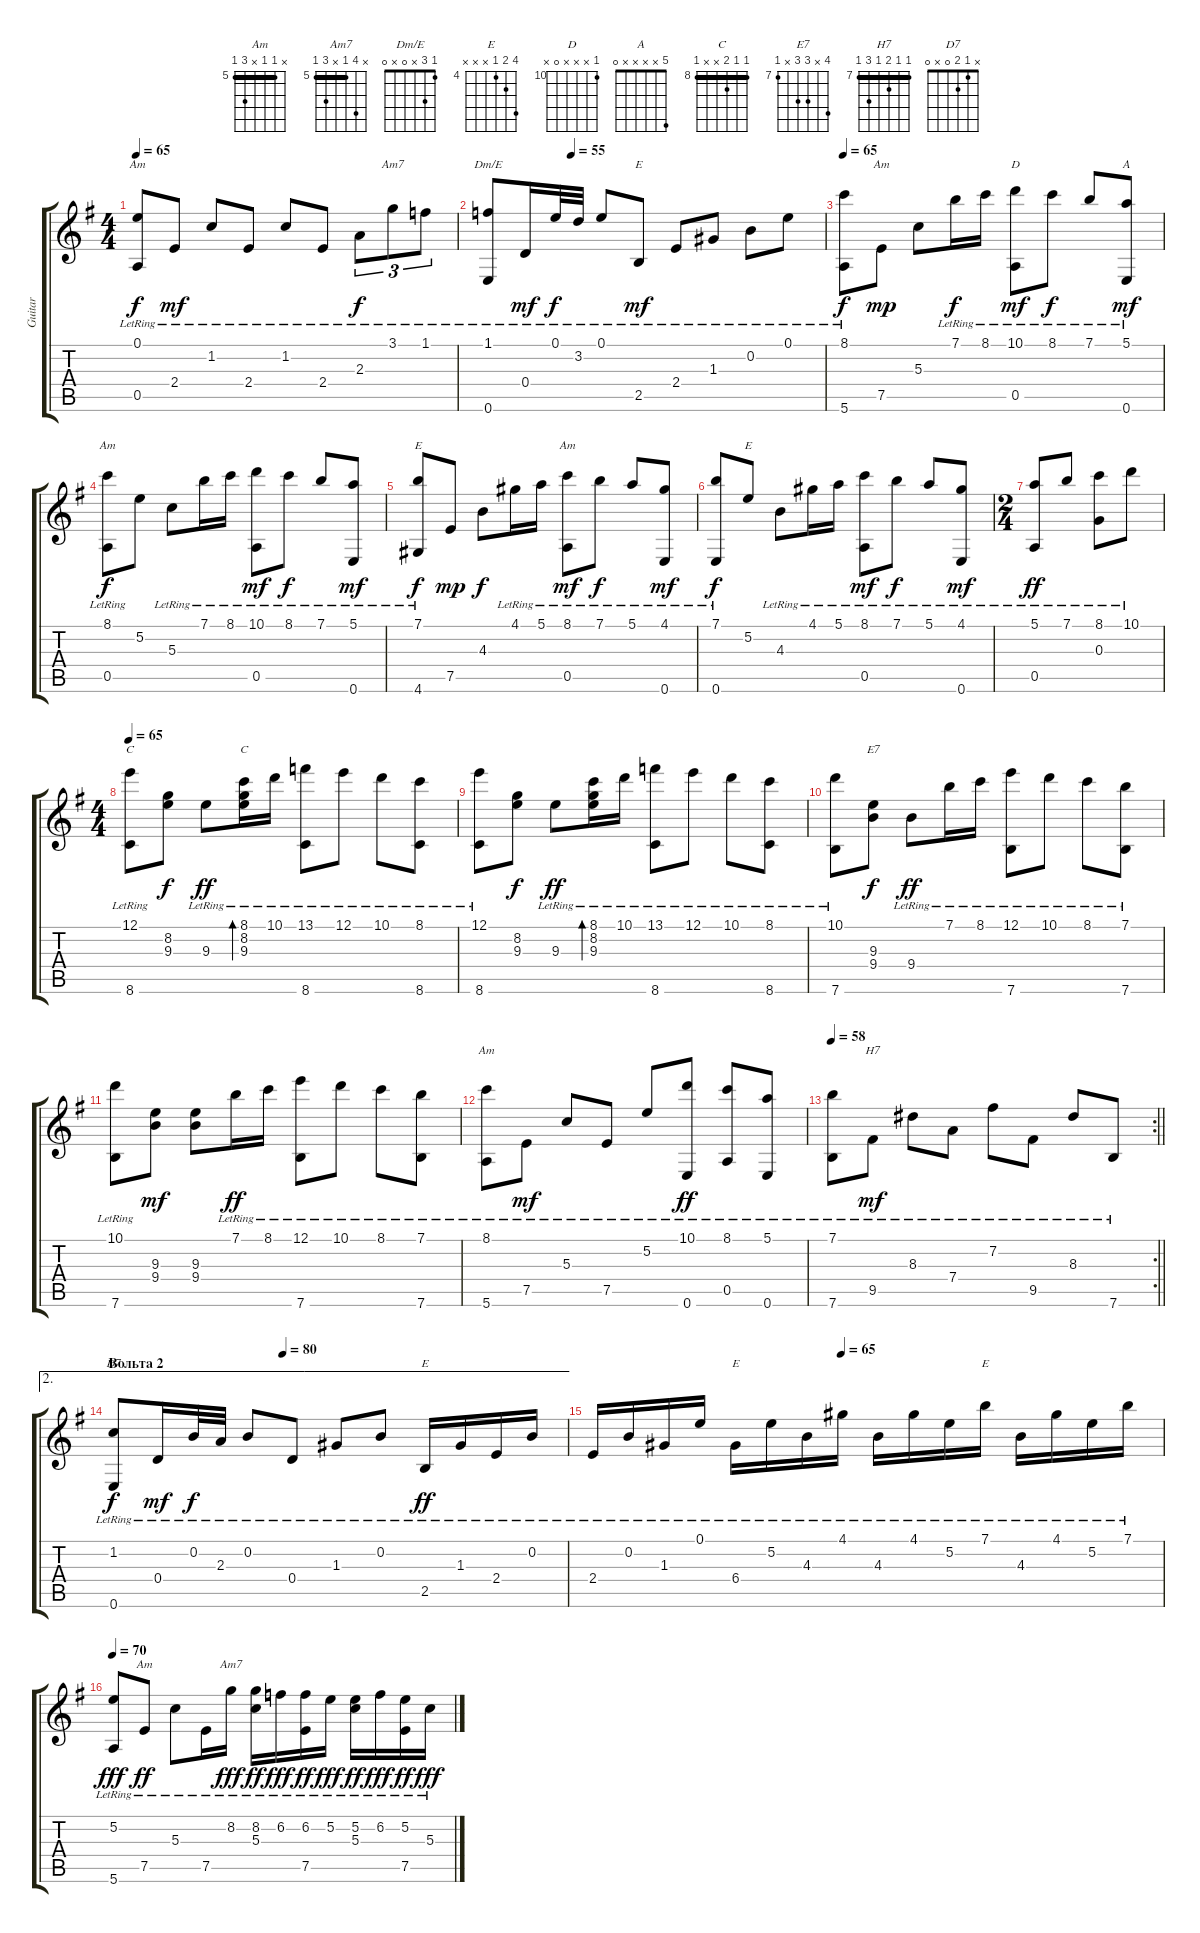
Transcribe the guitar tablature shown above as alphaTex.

\track ("Guitar" "Guitar") {instrument acousticguitarnylon}
\staff {score tabs}
\tuning (E4 B3 G3 D3 A2 E2) {hide}
\chord ("Am" 0 1 2 2 0 0)
\chord ("Am7" 3 1 2 2 x x)
\chord ("Dm/E" 1 3 x 0 x 0)
\chord ("E" 0 0 1 2 2 x)
\chord ("Am" 8 x 5 x 7 5) {firstfret 5 barre 5}
\chord ("D" 10 x x x 0 x) {firstfret 10}
\chord ("A" 5 x x x x 0)
\chord ("Am" 8 5 5 x 0 x) {firstfret 5 barre 5}
\chord ("E" 7 x 4 x 7 4) {firstfret 4 barre 4}
\chord ("Am" 8 x x x 0 x) {firstfret 8}
\chord ("E" 7 5 4 x x 0) {firstfret 4 barre 4}
\chord ("C" 12 8 9 x x 8) {firstfret 8 barre 8}
\chord ("C" 8 8 9 x x 8) {firstfret 8 barre 8}
\chord ("E7" 10 x 9 9 x 7) {firstfret 7 barre 7}
\chord ("Am" 8 5 5 x 7 5) {firstfret 5 barre 5}
\chord ("H7" 7 7 8 7 9 7) {firstfret 7 barre 7}
\chord ("D7" x 1 2 0 x 0)
\chord ("E" x 0 1 2 2 x)
\chord ("E" 4 5 4 6 x x) {firstfret 4 barre 4}
\chord ("E" 7 5 4 x x x) {firstfret 4 barre 4}
\chord ("Am" x 5 5 x 7 5) {firstfret 5 barre 5}
\chord ("Am7" x 8 5 x 7 5) {firstfret 5 barre 5}
\ts (4 4)
\tempo 65
\clef g2
\ks eminor
(0.1{lr} 0.5{lr}).8{ch "Am" dy f} 2.4{lr}.8{dy mf} 1.2{lr}.8 2.4{lr}.8 1.2{lr}.8 2.4{lr}.8 2.3{lr}.8{tu (3 2) dy f} 3.1{lr}.8{tu (3 2) ch "Am7"} 1.1{lr}.8{tu (3 2)} |
\tempo (55 0.25)
(1.1{lr} 0.6{lr}).8{ch "Dm/E"} 0.4{lr}.16{dy mf} 0.1{lr}.32{dy f} 3.2{lr}.32 0.1{lr}.8{volume 10} 2.5{lr}.8{ch "E" dy mf} 2.4{lr}.8 1.3{lr}.8 0.2{lr}.8 0.1{lr}.8 |
\tempo 65
(8.1{lr} 5.6{lr}).8{dy f volume 13} 7.5.8{ch "Am" dy mp} 5.3.8 7.1{lr}.16{dy f} 8.1{lr}.16 (10.1{lr} 0.5{lr}).8{ch "D" dy mf} 8.1{lr}.8{dy f} 7.1{lr}.8 (5.1{lr} 0.6{lr}).8{ch "A" dy mf} |
(8.1{lr} 0.5{lr}).8{ch "Am" dy f} 5.2.8 5.3{lr}.8 7.1{lr}.16 8.1{lr}.16 (10.1{lr} 0.5{lr}).8{dy mf} 8.1{lr}.8{dy f} 7.1{lr}.8 (5.1{lr} 0.6{lr}).8{dy mf} |
(7.1{lr} 4.6{lr}).8{ch "E" dy f} 7.5.8{dy mp} 4.3.8{dy f} 4.1{lr}.16 5.1{lr}.16 (8.1{lr} 0.5{lr}).8{ch "Am" dy mf} 7.1{lr}.8{dy f} 5.1{lr}.8 (4.1{lr} 0.6{lr}).8{dy mf} |
(7.1{lr} 0.6{lr}).8{dy f} 5.2.8{ch "E"} 4.3{lr}.8 4.1{lr}.16 5.1{lr}.16 (8.1{lr} 0.5{lr}).8{dy mf volume 14} 7.1{lr}.8{dy f} 5.1{lr}.8 (4.1{lr} 0.6{lr}).8{dy mf} |
\ts (2 4)
(5.1{lr} 0.5{lr}).8{dy ff volume 15} 7.1{lr}.8 (8.1{lr} 0.3{lr}).8 10.1{lr}.8 |
\ts (4 4)
\tempo 65
(12.1{lr} 8.6{lr}).8{ch "C"} (8.2 9.3).8{dy f} 9.3{lr}.8{dy ff} (8.1{lr} 8.2{lr} 9.3{lr}).16{bd 30 ch "C"} 10.1{lr}.16 (13.1{lr} 8.6{lr}).8 12.1{lr}.8 10.1{lr}.8 (8.1{lr} 8.6{lr}).8 |
(12.1{lr} 8.6{lr}).8 (8.2 9.3).8{dy f} 9.3{lr}.8{dy ff} (8.1{lr} 8.2{lr} 9.3{lr}).16{bd 30} 10.1{lr}.16 (13.1{lr} 8.6{lr}).8 12.1{lr}.8 10.1{lr}.8 (8.1{lr} 8.6{lr}).8 |
(10.1{lr} 7.6{lr}).8 (9.3 9.4).8{ch "E7" dy f} 9.4{lr}.8{dy ff} 7.1{lr}.16 8.1{lr}.16 (12.1{lr} 7.6{lr}).8 10.1{lr}.8 8.1{lr}.8 (7.1{lr} 7.6{lr}).8 |
(10.1{lr} 7.6{lr}).8 (9.3 9.4).8{dy mf} (9.3 9.4).8 7.1{lr}.16{dy ff} 8.1{lr}.16 (12.1{lr} 7.6{lr}).8 10.1{lr}.8 8.1{lr}.8 (7.1{lr} 7.6{lr}).8 |
(8.1{lr} 5.6{lr}).8{ch "Am"} 7.5{lr}.8{dy mf} 5.3{lr}.8 7.5{lr}.8 5.2{lr}.8 (10.1{lr} 0.6{lr}).8{dy ff} (8.1{lr} 0.5{lr}).8 (5.1{lr} 0.6{lr}).8 |
\rc 2
\tempo 58
\barLineRight lightlight
(7.1{lr} 7.6{lr}).8{volume 12} 9.5{lr}.8{ch "H7" dy mf} 8.3{lr}.8 7.4{lr}.8 7.2{lr}.8 9.5{lr}.8 8.3{lr}.8 7.6{lr}.8 |
\ae 2
\section ("" "Вольта 2")
\tempo (80 0.375)
(1.2{lr} 0.6{lr}).8{ch "D7" dy f} 0.4{lr}.16{dy mf} 0.2{lr}.32{dy f} 2.3{lr}.32 0.2{lr}.8 0.4{lr}.8{volume 16} 1.3{lr}.8 0.2{lr}.8 2.5{lr}.16{ch "E" dy ff} 1.3{lr}.16 2.4{lr}.16 0.2{lr}.16 |
\tempo (65 0.4375)
2.4{lr}.16 0.2{lr}.16 1.3{lr}.16 0.1{lr}.16 6.4{lr}.16{ch "E"} 5.2{lr}.16 4.3{lr}.16 4.1{lr}.16 4.3{lr}.16 4.1{lr}.16 5.2{lr}.16 7.1{lr}.16{ch "E"} 4.3{lr}.16 4.1{lr}.16 5.2{lr}.16 7.1{lr}.16 |
\tempo 70
(5.2{lr} 5.6{lr}).8{dy fff} 7.5{lr}.8{ch "Am" dy ff} 5.3{lr}.8 7.5{lr}.16 8.2{lr}.16{ch "Am7" dy fff} (8.2{lr} 5.3{lr}).16{dy ff} 6.2{lr}.16{dy fff} (6.2{lr} 7.5{lr}).16{dy ff} 5.2{lr}.16{dy fff} (5.2{lr} 5.3{lr}).16{dy ff} 6.2{lr}.16{dy fff} (5.2{lr} 7.5{lr}).16{dy ff} 5.3{lr}.16{dy fff}
